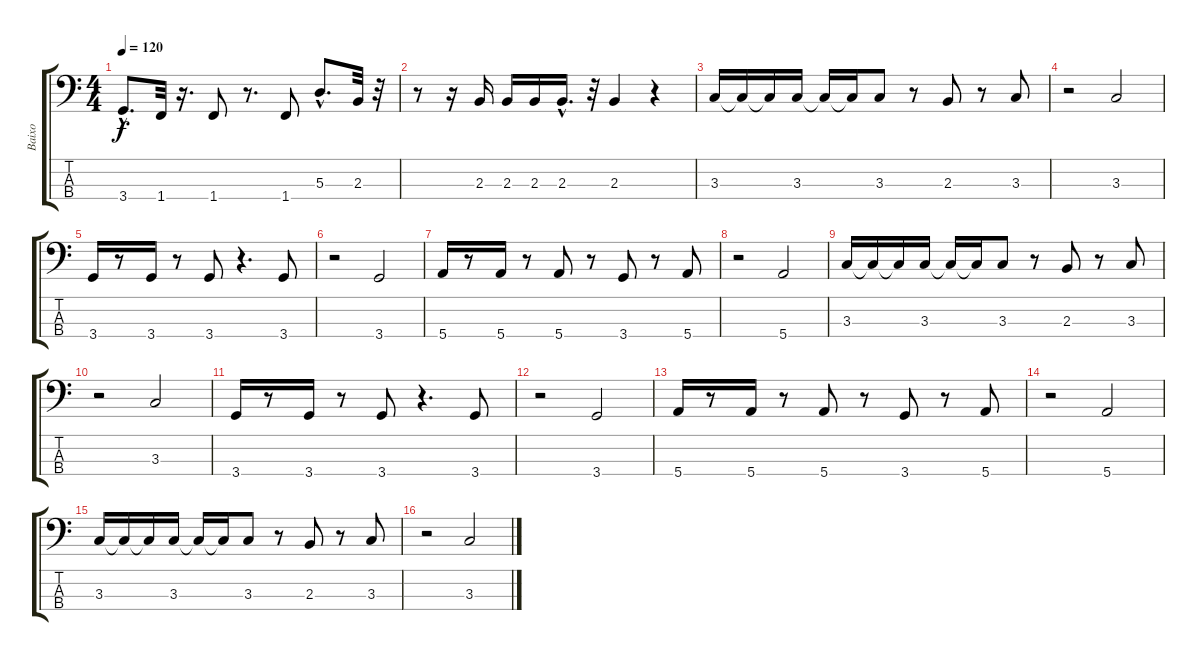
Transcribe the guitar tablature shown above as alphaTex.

\track ("Baixo" "Baixo") {instrument electricbassfinger}
\staff {score tabs}
\tuning (G2 D2 A1 E1) {hide}
\ts (4 4)
\tempo 120
\clef f4
\ks c
3.4{hac}.8{d dy f} 1.4.32 r.16{d} 1.4.8 r.8{d} 1.4.8 5.3{hac}.8{d} 2.3.32 r.32 |
r.8 r.16 2.3.16 2.3.16 2.3.16 2.3{hac}.16{d} r.32 2.3.4 r.4 |
3.3.16 3.3{t}.16 3.3{t}.16 3.3.16 3.3{t}.16 3.3{t}.16 3.3.8 r.8 2.3.8 r.8 3.3.8 |
r.2 3.3.2 |
3.4.16 r.8 3.4.16 r.8 3.4.8 r.4{d} 3.4.8 |
r.2 3.4.2 |
5.4.16 r.8 5.4.16 r.8 5.4.8 r.8 3.4.8 r.8 5.4.8 |
r.2 5.4.2 |
3.3.16 3.3{t}.16 3.3{t}.16 3.3.16 3.3{t}.16 3.3{t}.16 3.3.8 r.8 2.3.8 r.8 3.3.8 |
r.2 3.3.2 |
3.4.16 r.8 3.4.16 r.8 3.4.8 r.4{d} 3.4.8 |
r.2 3.4.2 |
5.4.16 r.8 5.4.16 r.8 5.4.8 r.8 3.4.8 r.8 5.4.8 |
r.2 5.4.2 |
3.3.16 3.3{t}.16 3.3{t}.16 3.3.16 3.3{t}.16 3.3{t}.16 3.3.8 r.8 2.3.8 r.8 3.3.8 |
r.2 3.3.2
